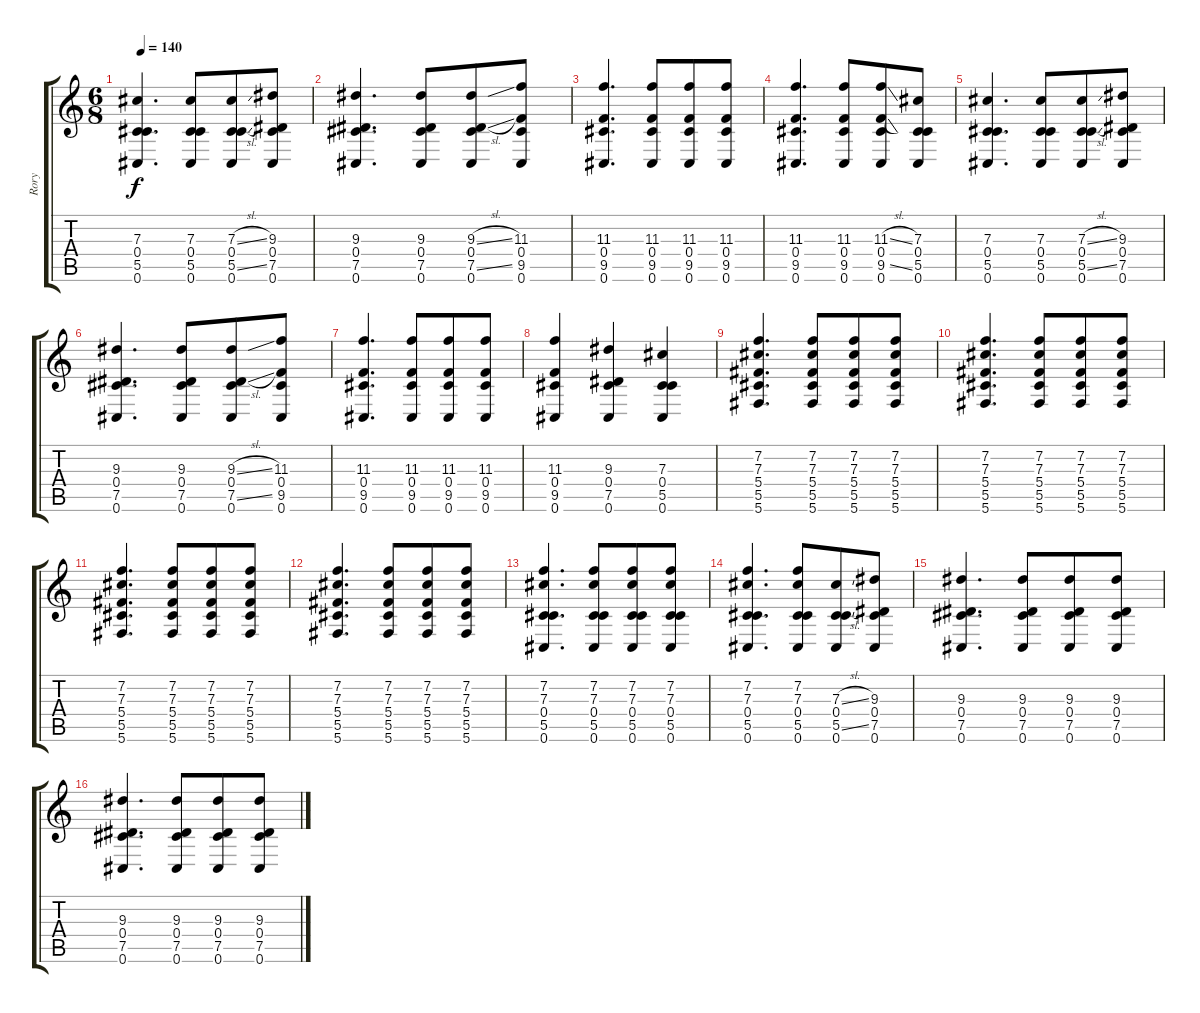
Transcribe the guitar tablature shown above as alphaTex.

\track ("Rory" "Rory") {instrument acousticguitarsteel}
\staff {score tabs}
\tuning (Eb4 Bb3 Gb3 Db3 Ab2 Db2) {hide}
\ts (6 8)
\tempo 140
\clef g2
\ks c
(7.3 0.4 5.5 0.6).4{d dy f} (7.3 0.4 5.5 0.6).8 (7.3{sl} 0.4 5.5{sl} 0.6).8 (9.3 0.4 7.5 0.6).8 |
(9.3 0.4 7.5 0.6).4{d} (9.3 0.4 7.5 0.6).8 (9.3{sl} 0.4 7.5{sl} 0.6).8 (11.3 0.4 9.5 0.6).8 |
(11.3 0.4 9.5 0.6).4{d} (11.3 0.4 9.5 0.6).8 (11.3 0.4 9.5 0.6).8 (11.3 0.4 9.5 0.6).8 |
(11.3 0.4 9.5 0.6).4{d} (11.3 0.4 9.5 0.6).8 (11.3{sl} 0.4 9.5{sl} 0.6).8 (7.3 0.4 5.5 0.6).8 |
(7.3 0.4 5.5 0.6).4{d} (7.3 0.4 5.5 0.6).8 (7.3{sl} 0.4 5.5{sl} 0.6).8 (9.3 0.4 7.5 0.6).8 |
(9.3 0.4 7.5 0.6).4{d} (9.3 0.4 7.5 0.6).8 (9.3{sl} 0.4 7.5{sl} 0.6).8 (11.3 0.4 9.5 0.6).8 |
(11.3 0.4 9.5 0.6).4{d} (11.3 0.4 9.5 0.6).8 (11.3 0.4 9.5 0.6).8 (11.3 0.4 9.5 0.6).8 |
(11.3 0.4 9.5 0.6).4 (9.3 0.4 7.5 0.6).4 (7.3 0.4 5.5 0.6).4 |
(7.2 7.3 5.4 5.5 5.6).4{d} (7.2 7.3 5.4 5.5 5.6).8 (7.2 7.3 5.4 5.5 5.6).8 (7.2 7.3 5.4 5.5 5.6).8 |
(7.2 7.3 5.4 5.5 5.6).4{d} (7.2 7.3 5.4 5.5 5.6).8 (7.2 7.3 5.4 5.5 5.6).8 (7.2 7.3 5.4 5.5 5.6).8 |
(7.2 7.3 5.4 5.5 5.6).4{d} (7.2 7.3 5.4 5.5 5.6).8 (7.2 7.3 5.4 5.5 5.6).8 (7.2 7.3 5.4 5.5 5.6).8 |
(7.2 7.3 5.4 5.5 5.6).4{d} (7.2 7.3 5.4 5.5 5.6).8 (7.2 7.3 5.4 5.5 5.6).8 (7.2 7.3 5.4 5.5 5.6).8 |
(7.2 7.3 0.4 5.5 0.6).4{d} (7.2 7.3 0.4 5.5 0.6).8 (7.2 7.3 0.4 5.5 0.6).8 (7.2 7.3 0.4 5.5 0.6).8 |
(7.2 7.3 0.4 5.5 0.6).4{d} (7.2 7.3 0.4 5.5 0.6).8 (7.3{sl} 0.4 5.5{sl} 0.6).8 (9.3 0.4 7.5 0.6).8 |
(9.3 0.4 7.5 0.6).4{d} (9.3 0.4 7.5 0.6).8 (9.3 0.4 7.5 0.6).8 (9.3 0.4 7.5 0.6).8 |
(9.3 0.4 7.5 0.6).4{d} (9.3 0.4 7.5 0.6).8 (9.3 0.4 7.5 0.6).8 (9.3{sl} 0.4 7.5{sl} 0.6).8
